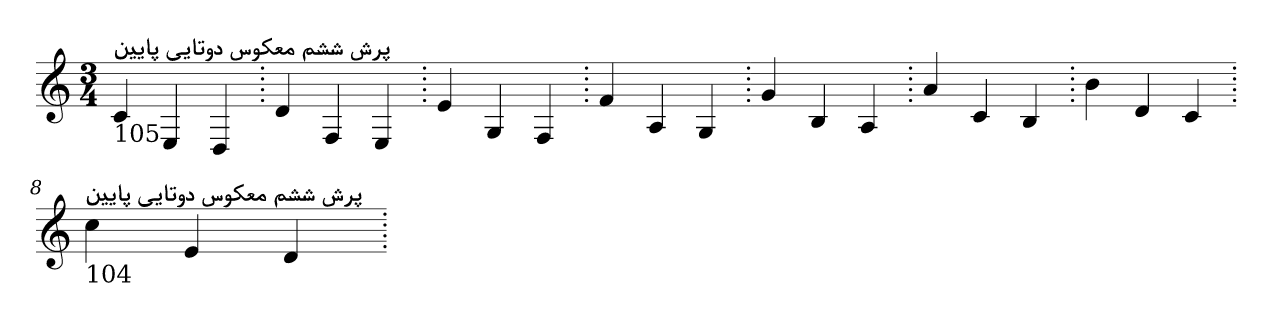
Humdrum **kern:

**kern
*part1
*staff1
!!LO:LB:g=z
*clefG2
*k[]
*C:
*M3/4
=1
!LO:TX:b:t=105
!LO:TX:a:t=پرش ششم معکوس دوتایی پایین
4ci/
4Ei/
4Di/
=2.
*k[]
*C:
4di/
4Fi/
4Ei/
=3.
*k[]
*C:
4ei/
4Gi/
4Fi/
!!LO:LB:g=z
=4.
*k[]
*C:
4fi/
4Ai/
4Gi/
=5.
*k[]
*C:
4gi/
4Bi/
4Ai/
=6.
*k[]
*C:
4ai/
4ci/
4Bi/
=7.
*k[]
*C:
4bi\
4di/
4ci/
!!LO:LB:g=z
=8.
*k[]
*C:
!LO:TX:b:t=104
!LO:TX:a:t=پرش ششم معکوس دوتایی پایین
4cci\
4ei/
4di/
=.
*-
